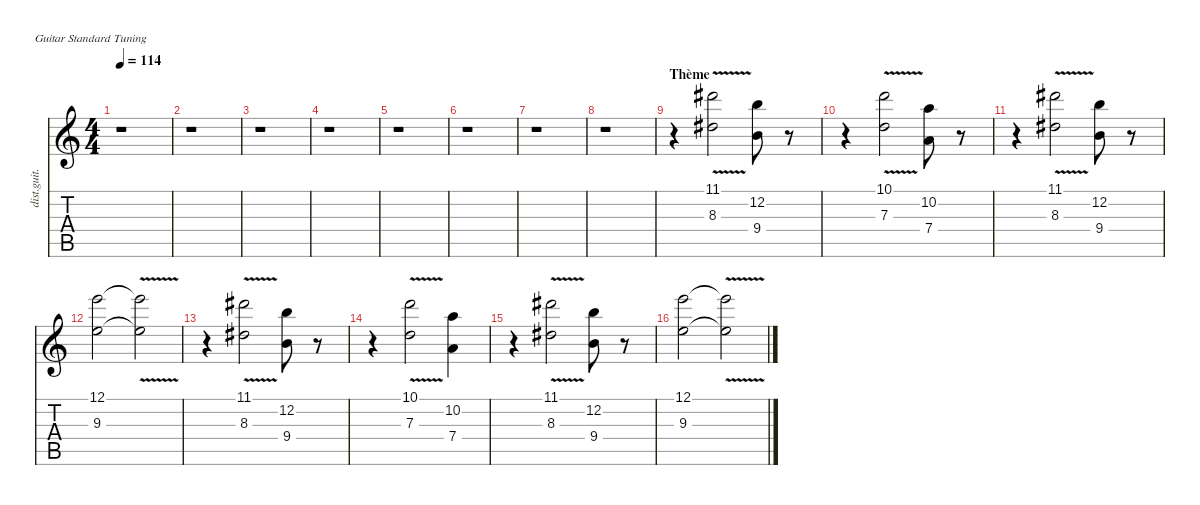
\defaultSystemsLayout 4
\hideDynamics
\bracketExtendMode nobrackets
\otherSystemsTrackNameOrientation horizontal
\track ("Lead Guitar" "dist.guit.") {instrument distortionguitar}
\staff {score tabs}
\tuning (E4 B3 G3 D3 A2 E2)
\ts (4 4)
\tempo 114
\clef g2
\ks c
r.1{dy f beam Down} |
r.1{beam Down} |
r.1{beam Down} |
r.1{beam Down} |
r.1{beam Down} |
r.1{beam Down} |
r.1{beam Down} |
r.1{beam Down} |
\section ("" "Thème")
r.4{beam Down} (11.1{v acc #} 8.3{v acc #}).2{beam Down} (12.2 9.4).8{beam Down} r.8{beam Down} |
r.4{beam Down} (10.1{v} 7.3{v}).2{beam Down} (10.2 7.4).8{beam Down} r.8{beam Down} |
r.4{beam Down} (11.1{v acc #} 8.3{v acc #}).2{beam Down} (12.2 9.4).8{beam Down} r.8{beam Down} |
(12.1 9.3).2{beam Down} (12.1{v t} 9.3{v t}).2{beam Down} |
r.4{beam Down} (11.1{v acc #} 8.3{v acc #}).2{beam Down} (12.2 9.4).8{beam Down} r.8{beam Down} |
r.4{beam Down} (10.1{v} 7.3{v}).2{beam Down} (10.2 7.4).4{beam Down} |
r.4{beam Down} (11.1{v acc #} 8.3{v acc #}).2{beam Down} (12.2 9.4).8{beam Down} r.8{beam Down} |
(12.1 9.3).2{beam Down} (12.1{v t} 9.3{v t}).2{beam Down}
